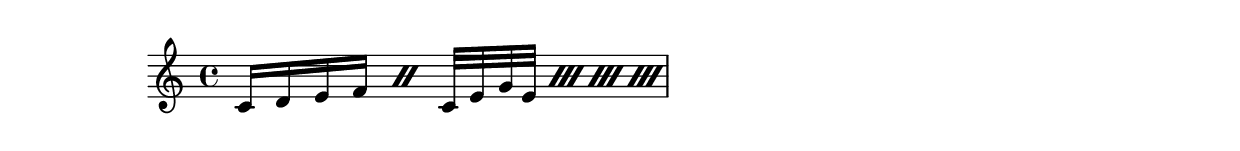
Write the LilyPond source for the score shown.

\version "2.14.0"

\header {
  texidoc = "Beat repeats for patterns containing identical durations
shorter than an eighth note use multiple slashes."
}

\relative c' {
  \repeat percent 2 { c16 d e f }
  \repeat percent 4 { c32 e g e }
}
